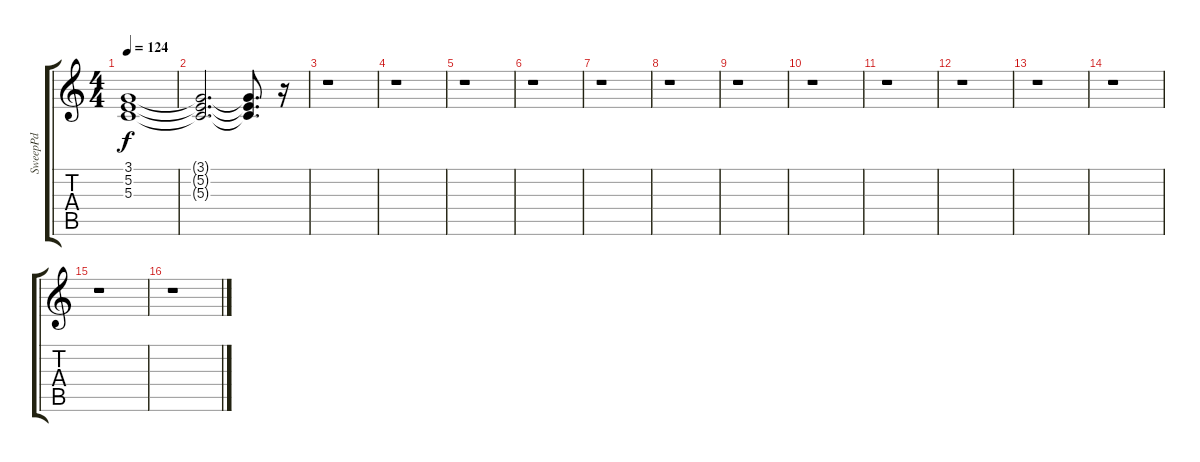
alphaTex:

\track ("SweepPd" "SweepPd") {instrument pad8sweep}
\staff {score tabs}
\tuning (E4 B3 G3 D3 A2 E2) {hide}
\ts (4 4)
\tempo 124
\clef g2
\ks c
(3.1 5.2 5.3).1{dy f} |
(3.1{t} 5.2{t} 5.3{t}).2{d} (3.1{t} 5.2{t} 5.3{t}).8{d} r.16 |
r.1 |
r.1 |
r.1 |
r.1 |
r.1 |
r.1 |
r.1 |
r.1 |
r.1 |
r.1 |
r.1 |
r.1 |
r.1 |
r.1
